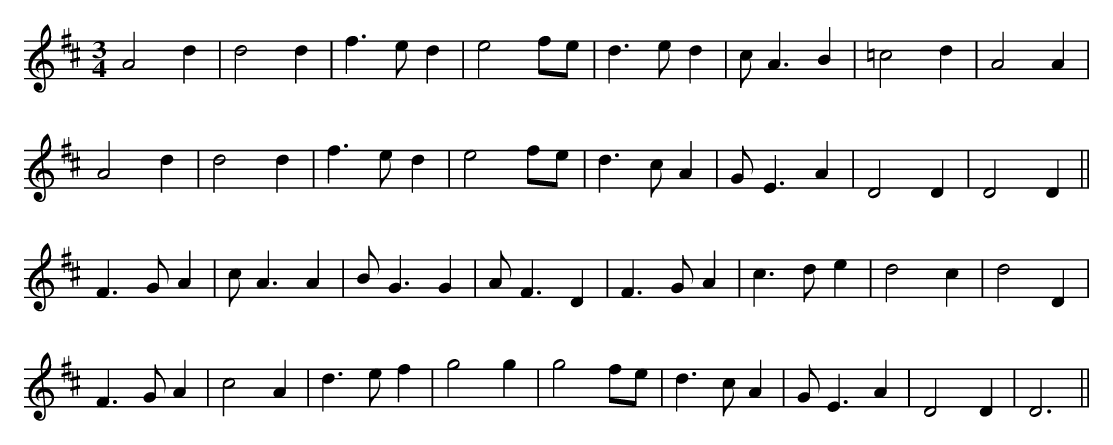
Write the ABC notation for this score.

X:1
M:3/4
K:D
A4 d2|d4 d2|f3e d2|e4 fe|d3e d2|cA3 B2|=c4 d2|A4 A2|
A4 d2|d4 d2|f3e d2|e4 fe|d3c A2|GE3 A2|D4 D2|D4 D2||
F3G A2|cA3 A2|BG3 G2|AF3 D2|F3G A2|c3d e2|d4 c2|d4 D2|
F3G A2|c4 A2|d3e f2|g4 g2|g4 fe|d3c A2|GE3 A2|D4 D2|D6||
